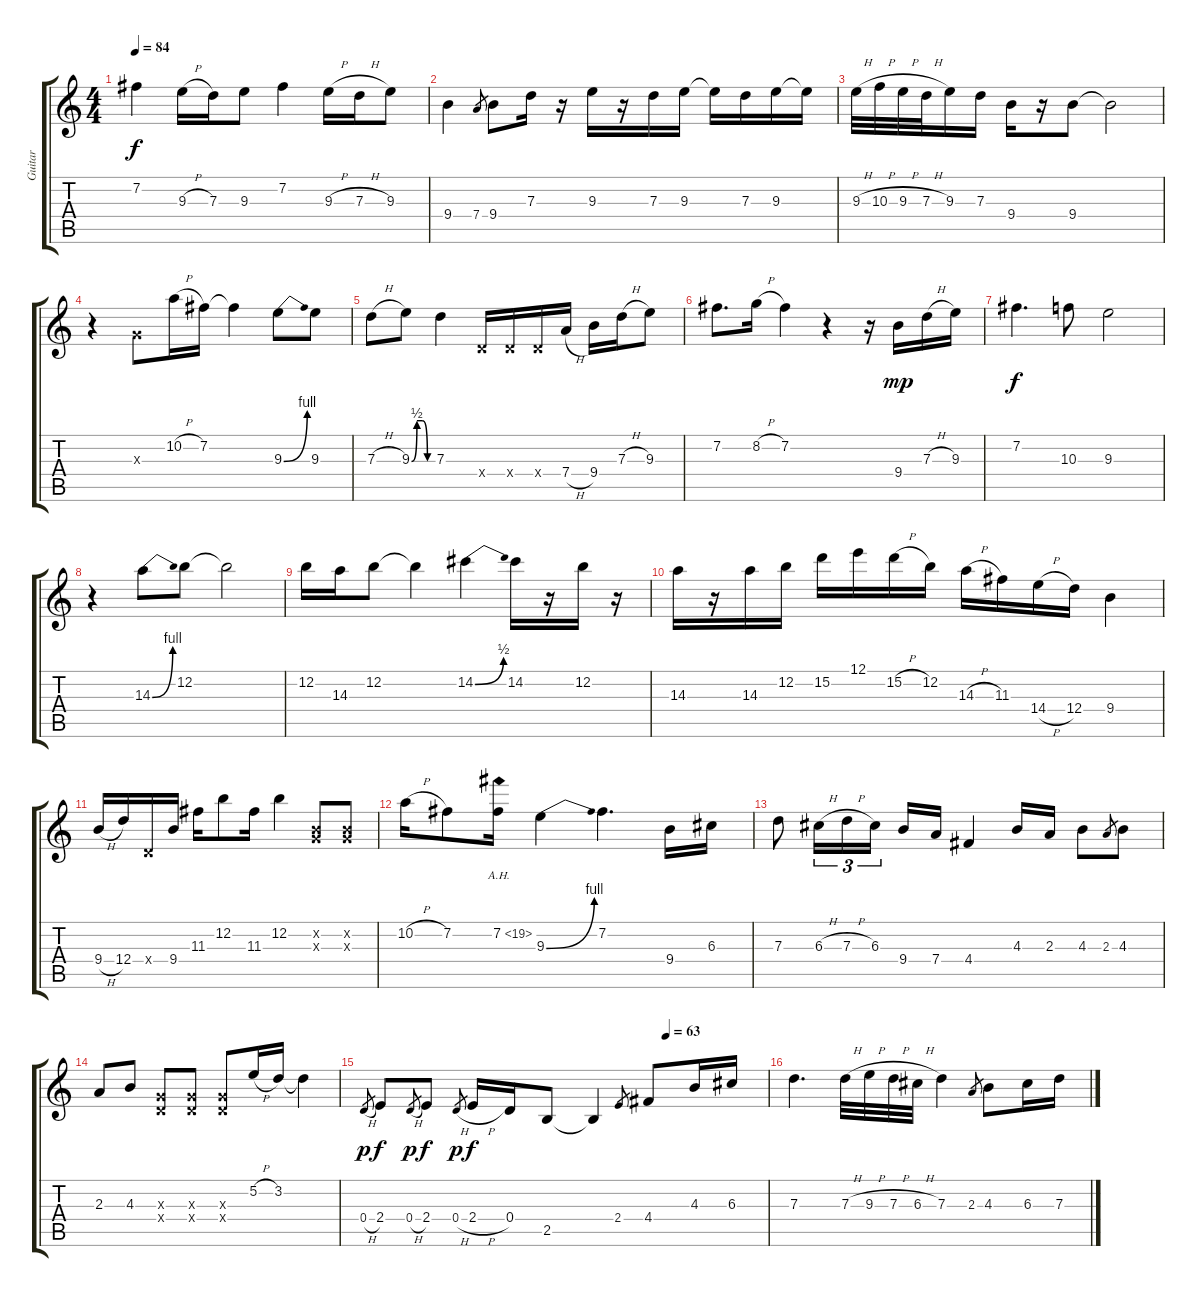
\track ("Guitar" "Guitar") {instrument electricguitarjazz}
\staff {score tabs}
\tuning (E4 B3 G3 D3 A2 E2) {hide}
\ts (4 4)
\tempo 84
\clef g2
\ks c
7.2.4{dy f} 9.3{h}.16 7.3.16 9.3.8 7.2.4 9.3{h}.16 7.3{h}.16 9.3.8 |
9.4.4 7.4.8{gr} 9.4.8 7.3.16 r.16 9.3.16 r.16 7.3.16 9.3.16 9.3{t}.16 7.3.16 9.3.16 9.3{t}.16 |
9.3{h}.32 10.3{h}.32 9.3{h}.32 7.3{h}.32 9.3.16 7.3.16 9.4.16 r.16 9.4.8 9.4{t}.2 |
r.4 0.3{x}.8 10.2{h}.16 7.2.16 7.2{t}.4 9.3{be (bend 0 0 60 4)}.8 9.3.8 |
7.3{h}.8 9.3{be (custom 0 0 15 2 30 2 45 0 60 0)}.8 7.3.4 0.4{x}.16 0.4{x}.16 0.4{x}.16 7.4{h}.16 9.4.16 7.3{h}.16 9.3.8 |
7.2.8{d} 8.2{h}.16 7.2.4 r.4 r.16 9.4.16{dy mp} 7.3{h}.16 9.3.16 |
7.2.4{d dy f} 10.3.8 9.3.2 |
r.4 14.3{be (bend 0 0 60 4)}.8 12.2.8 12.2{t}.2 |
12.2.16 14.3.16 12.2.8 12.2{t}.4 14.2{be (bend 0 0 60 2)}.4 14.2.16 r.16 12.2.16 r.16 |
14.3.16 r.16 14.3.16 12.2.16 15.2.16 12.1.16 15.2{h}.16 12.2.16 14.3{h}.16 11.3.16 14.4{h}.16 12.4.16 9.4.4 |
9.4{h}.16 12.4.16 0.4{x}.16 9.4.16 11.3.16 12.2.8 11.3.16 12.2.4 (0.2{x} 0.3{x}).8 (0.2{x} 0.3{x}).8 |
10.2{h}.16 7.2.8 7.2{ah 12}.16 9.3{be (bend 0 0 60 4)}.4 7.2.4{d} 9.4.16 6.3.16 |
7.3.8 6.3{h}.16{tu (3 2)} 7.3{h}.16{tu (3 2)} 6.3.16{tu (3 2)} 9.4.16 7.4.16 4.4.4 4.3.16 2.3.16 4.3.8 2.3.8{gr} 4.3.8 |
2.3.8 4.3.8 (0.3{x} 0.4{x}).8 (0.3{x} 0.4{x}).8 (0.3{x} 0.4{x}).8 5.2{h}.16 3.2.16 3.2{t}.4 |
\tempo (63 0.75)
0.4{h}.8{gr dy p} 2.4.8{dy f} 0.4{h}.8{gr dy p} 2.4.8{dy f} 0.4{h}.8{gr dy p} 2.4{h}.16{dy f} 0.4.16 2.5.8 2.5{t}.4 2.4.8{gr} 4.4.8 4.3.16 6.3.16 |
7.3.4{d} 7.3{h}.32 9.3{h}.32 7.3{h}.32 6.3{h}.32 7.3.4 2.3.8{gr} 4.3.8 6.3.16 7.3.16
